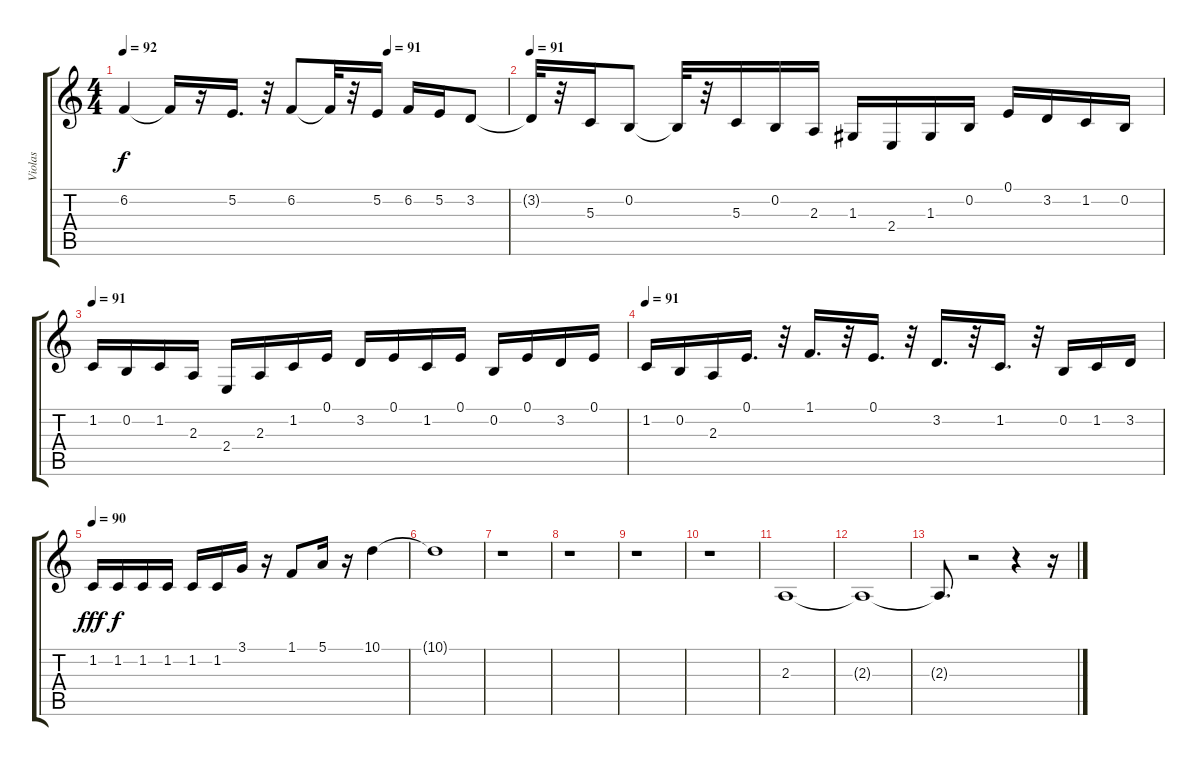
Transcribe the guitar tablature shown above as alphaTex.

\track ("Violas" "Violas") {instrument stringensemble1}
\staff {score tabs}
\tuning (E4 B3 G3 D3 A2 E2) {hide}
\ts (4 4)
\tempo 92
\tempo (91 0.6875)
\clef g2
\ks c
6.2.4{dy f} 6.2{t}.16 r.16 5.2.16{d} r.32 6.2.8 6.2{t}.32 r.32 5.2.16 6.2.16 5.2.16 3.2.8 |
\tempo 91
3.2{t}.32 r.32 5.3.16 0.2.8 0.2{t}.32 r.32 5.3.16 0.2.16 2.3.16 1.3.16 2.4.16 1.3.16 0.2.16 0.1.16 3.2.16 1.2.16 0.2.16 |
\tempo 91
1.2.16 0.2.16 1.2.16 2.3.16 2.4.16 2.3.16 1.2.16 0.1.16 3.2.16 0.1.16 1.2.16 0.1.16 0.2.16 0.1.16 3.2.16 0.1.16 |
\tempo 91
1.2.16 0.2.16 2.3.16 0.1.16{d} r.32 1.1.16{d} r.32 0.1.16{d} r.32 3.2.16{d} r.32 1.2.16{d} r.32 0.2.16 1.2.16 3.2.16 |
\tempo 90
1.2.16{dy fff} 1.2.16{dy f} 1.2.16 1.2.16 1.2.16 1.2.16 3.1.16 r.16 1.1.8 5.1.16 r.16 10.1.4 |
10.1{t}.1 |
r.1 |
r.1 |
r.1 |
r.1 |
2.3.1 |
2.3{t}.1 |
2.3{t}.8{d} r.2 r.4 r.16
